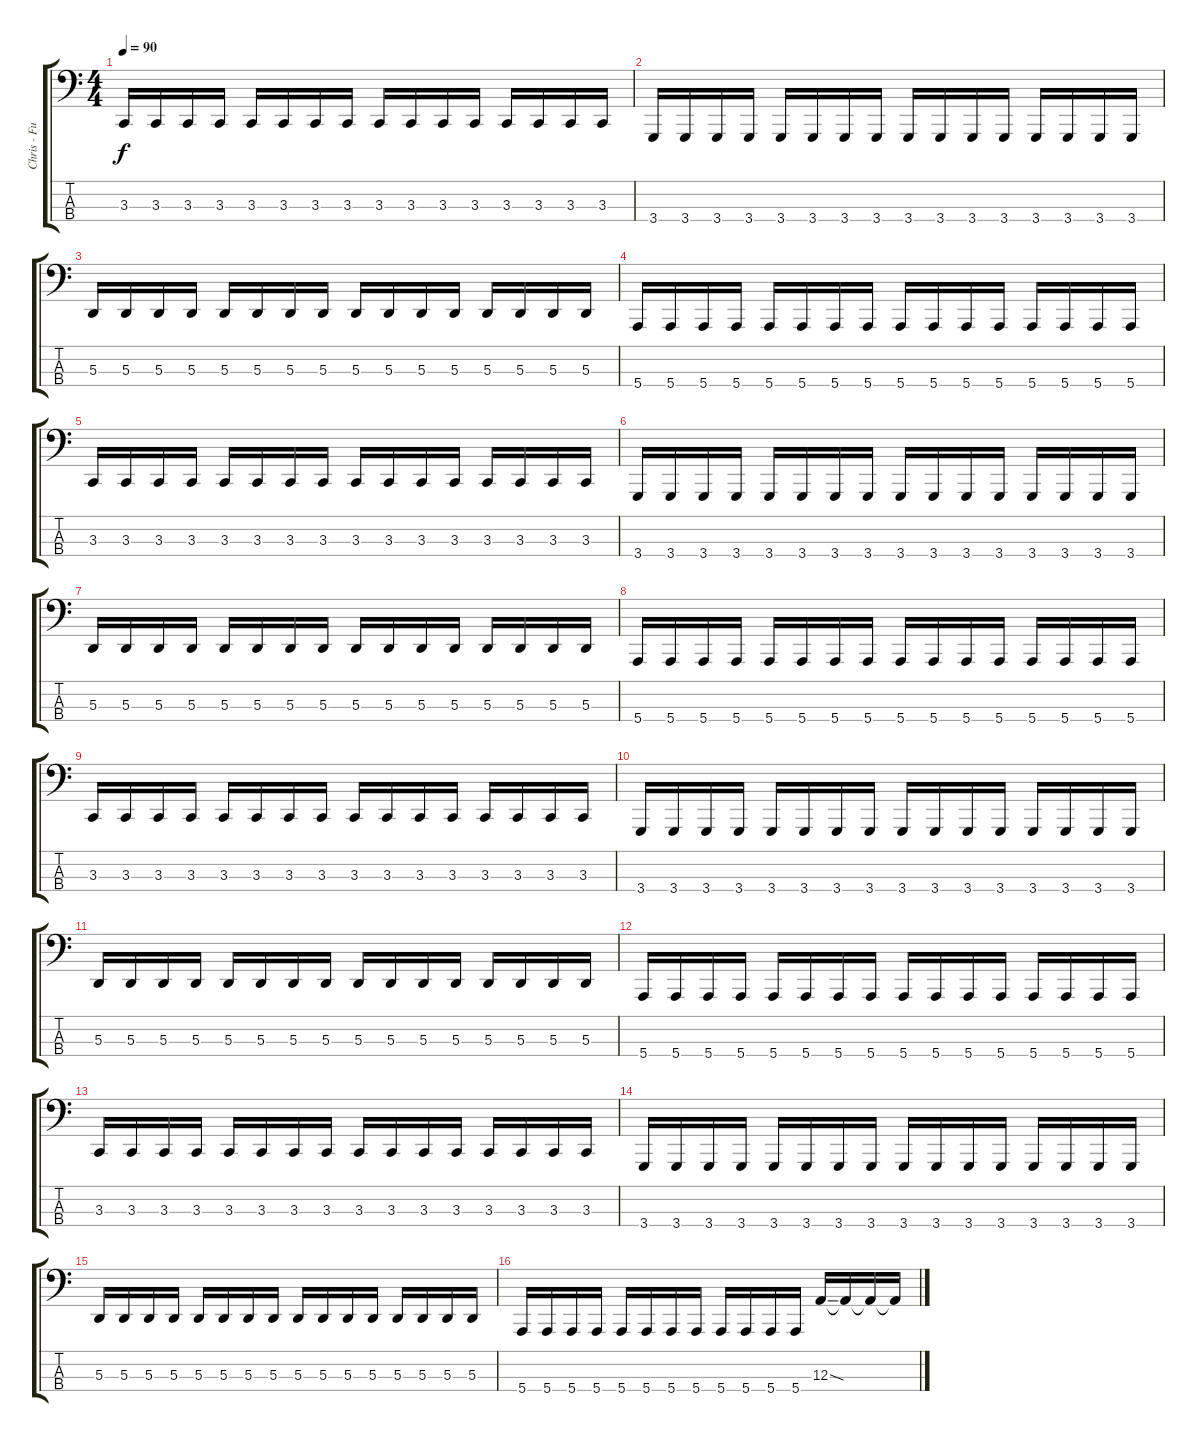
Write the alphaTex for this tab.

\track ("Chris - Fuzz Bass." "Chris - Fu") {instrument lead2sawtooth}
\staff {score tabs}
\tuning (G2 D2 A1 E1) {hide}
\ts (4 4)
\tempo 90
\clef f4
\ks c
3.3.16{dy f} 3.3.16 3.3.16 3.3.16 3.3.16 3.3.16 3.3.16 3.3.16 3.3.16 3.3.16 3.3.16 3.3.16 3.3.16 3.3.16 3.3.16 3.3.16 |
3.4.16 3.4.16 3.4.16 3.4.16 3.4.16 3.4.16 3.4.16 3.4.16 3.4.16 3.4.16 3.4.16 3.4.16 3.4.16 3.4.16 3.4.16 3.4.16 |
5.3.16 5.3.16 5.3.16 5.3.16 5.3.16 5.3.16 5.3.16 5.3.16 5.3.16 5.3.16 5.3.16 5.3.16 5.3.16 5.3.16 5.3.16 5.3.16 |
5.4.16 5.4.16 5.4.16 5.4.16 5.4.16 5.4.16 5.4.16 5.4.16 5.4.16 5.4.16 5.4.16 5.4.16 5.4.16 5.4.16 5.4.16 5.4.16 |
3.3.16 3.3.16 3.3.16 3.3.16 3.3.16 3.3.16 3.3.16 3.3.16 3.3.16 3.3.16 3.3.16 3.3.16 3.3.16 3.3.16 3.3.16 3.3.16 |
3.4.16 3.4.16 3.4.16 3.4.16 3.4.16 3.4.16 3.4.16 3.4.16 3.4.16 3.4.16 3.4.16 3.4.16 3.4.16 3.4.16 3.4.16 3.4.16 |
5.3.16 5.3.16 5.3.16 5.3.16 5.3.16 5.3.16 5.3.16 5.3.16 5.3.16 5.3.16 5.3.16 5.3.16 5.3.16 5.3.16 5.3.16 5.3.16 |
5.4.16 5.4.16 5.4.16 5.4.16 5.4.16 5.4.16 5.4.16 5.4.16 5.4.16 5.4.16 5.4.16 5.4.16 5.4.16 5.4.16 5.4.16 5.4.16 |
3.3.16 3.3.16 3.3.16 3.3.16 3.3.16 3.3.16 3.3.16 3.3.16 3.3.16 3.3.16 3.3.16 3.3.16 3.3.16 3.3.16 3.3.16 3.3.16 |
3.4.16 3.4.16 3.4.16 3.4.16 3.4.16 3.4.16 3.4.16 3.4.16 3.4.16 3.4.16 3.4.16 3.4.16 3.4.16 3.4.16 3.4.16 3.4.16 |
5.3.16 5.3.16 5.3.16 5.3.16 5.3.16 5.3.16 5.3.16 5.3.16 5.3.16 5.3.16 5.3.16 5.3.16 5.3.16 5.3.16 5.3.16 5.3.16 |
5.4.16 5.4.16 5.4.16 5.4.16 5.4.16 5.4.16 5.4.16 5.4.16 5.4.16 5.4.16 5.4.16 5.4.16 5.4.16 5.4.16 5.4.16 5.4.16 |
3.3.16 3.3.16 3.3.16 3.3.16 3.3.16 3.3.16 3.3.16 3.3.16 3.3.16 3.3.16 3.3.16 3.3.16 3.3.16 3.3.16 3.3.16 3.3.16 |
3.4.16 3.4.16 3.4.16 3.4.16 3.4.16 3.4.16 3.4.16 3.4.16 3.4.16 3.4.16 3.4.16 3.4.16 3.4.16 3.4.16 3.4.16 3.4.16 |
5.3.16 5.3.16 5.3.16 5.3.16 5.3.16 5.3.16 5.3.16 5.3.16 5.3.16 5.3.16 5.3.16 5.3.16 5.3.16 5.3.16 5.3.16 5.3.16 |
5.4.16 5.4.16 5.4.16 5.4.16 5.4.16 5.4.16 5.4.16 5.4.16 5.4.16 5.4.16 5.4.16 5.4.16 12.3{ss}.16 12.3{t}.16 12.3{t}.16 12.3{t}.16
